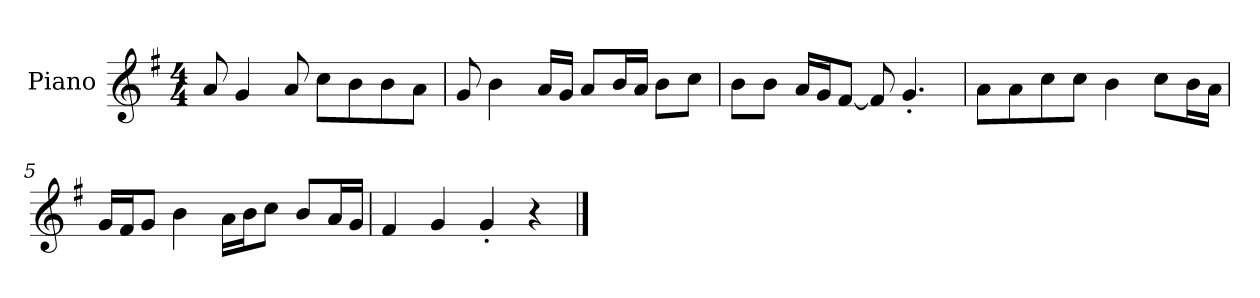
**kern
*part1
*staff1
*I"Piano
*I'P-no
*clefG2
*k[f#]
*M4/4
*MM90
=1
8a/
4g/
8a/
8cc\L
8b\
8b\
8a\J
=2
8g/
4b\
16a/LL
16g/JJ
8a/L
16b/L
16a/JJ
8b\L
8cc\J
=3
8b\L
8b\J
16a/LL
16g/J
[8f#/J
8f#/]
4.g'/
=4
8a\L
8a\
8cc\
8cc\J
4b\
8cc\L
16b\L
16a\JJ
!!LO:LB:g=z
=5
16g/LL
16f#/J
8g/J
4b\
16a\LL
16b\J
8cc\J
8b/L
16a/L
16g/JJ
=6
4f#/
4g/
4g'/
4r
==
*-
